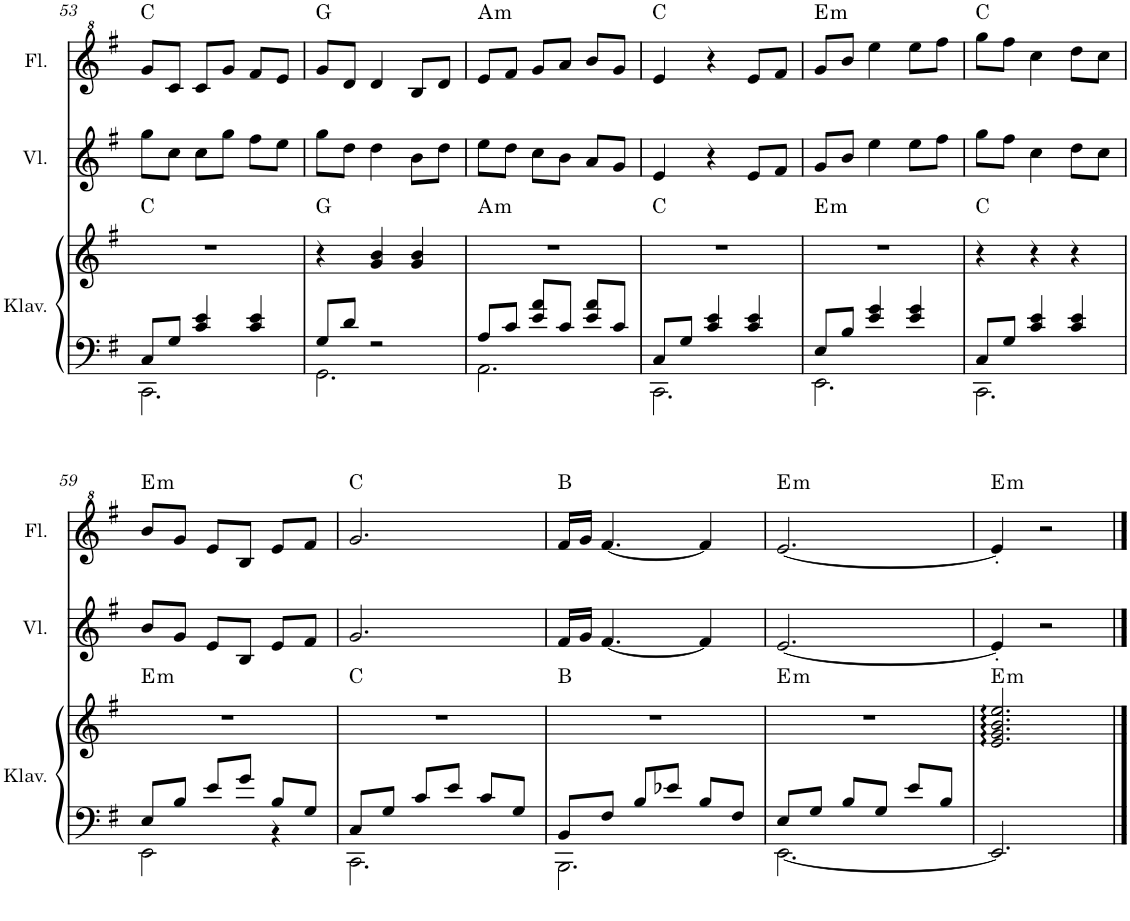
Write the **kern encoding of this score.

**kern	**kern	**harte	**kern	**kern	**harte
*part3	*part3	*part3	*part2	*part1	*part1
*staff4	*staff3	*	*staff2	*staff1	*
*I"Klavier	*	*	*I"Violine	*I"Flöte	*
*I'Klav.	*	*	*I'Vl.	*I'Fl.	*
!!LO:PB:g=z
*clefF4	*clefG2	*	*clefG2	*clefG^2	*
*k[f#]	*k[f#]	*	*k[f#]	*k[f#]	*
*M3/4	*M3/4	*	*M3/4	*M3/4	*
=53	=53	=53	=53	=53	=53
*^	*	*	*	*	*
8C/L	2.CC\	2.r	C:maj	8gg\L	8gg/L	C:maj
8G/J	.	.	.	8cc\J	8cc/J	.
4c/ 4e/	.	.	.	8cc\L	8cc/L	.
.	.	.	.	8gg\J	8gg/J	.
4c/ 4e/	.	.	.	8ff#\L	8ff#/L	.
.	.	.	.	8ee\J	8ee/J	.
=54	=54	=54	=54	=54	=54	=54
8G/L	2.GG\	4r	G:maj	8gg\L	8gg/L	G:maj
8d/J	.	.	.	8dd\J	8dd/J	.
2r	.	4g/ 4b/	.	4dd\	4dd/	.
.	.	4g/ 4b/	.	8b\L	8b/L	.
.	.	.	.	8dd\J	8dd/J	.
=55	=55	=55	=55	=55	=55	=55
!	!	!	!LO:H:kt=m	!	!	!LO:H:kt=m
8A/L	2.AA\	2.r	A:min	8ee\L	8ee/L	A:min
8c/J	.	.	.	8dd\J	8ff#/J	.
8e/ 8a/L	.	.	.	8cc\L	8gg/L	.
8c/J	.	.	.	8b\J	8aa/J	.
8e/ 8a/L	.	.	.	8a/L	8bb/L	.
8c/J	.	.	.	8g/J	8gg/J	.
=56	=56	=56	=56	=56	=56	=56
8C/L	2.CC\	2.r	C:maj	4e/	4ee/	C:maj
8G/J	.	.	.	.	.	.
4c/ 4e/	.	.	.	4r	4r	.
4c/ 4e/	.	.	.	8e/L	8ee/L	.
.	.	.	.	8f#/J	8ff#/J	.
=57	=57	=57	=57	=57	=57	=57
!	!	!	!LO:H:kt=m	!	!	!LO:H:kt=m
8E/L	2.EE\	2.r	E:min	8g/L	8gg/L	E:min
8B/J	.	.	.	8b/J	8bb/J	.
4e/ 4g/	.	.	.	4ee\	4eee\	.
4e/ 4g/	.	.	.	8ee\L	8eee\L	.
.	.	.	.	8ff#\J	8fff#\J	.
=58	=58	=58	=58	=58	=58	=58
8C/L	2.CC\	4r	C:maj	8gg\L	8ggg\L	C:maj
8G/J	.	.	.	8ff#\J	8fff#\J	.
4c/ 4e/	.	4r	.	4cc\	4ccc\	.
4c/ 4e/	.	4r	.	8dd\L	8ddd\L	.
.	.	.	.	8cc\J	8ccc\J	.
!!LO:LB:g=z
=59	=59	=59	=59	=59	=59	=59
!	!	!	!LO:H:kt=m	!	!	!LO:H:kt=m
8E/L	2EE\	2.r	E:min	8b/L	8bb/L	E:min
8B/J	.	.	.	8g/J	8gg/J	.
8e/L	.	.	.	8e/L	8ee/L	.
8g/J	.	.	.	8B/J	8b/J	.
8B/L	4r	.	.	8e/L	8ee/L	.
8G/J	.	.	.	8f#/J	8ff#/J	.
=60	=60	=60	=60	=60	=60	=60
8C/L	2.CC\	2.r	C:maj	2.g/	2.gg/	C:maj
8G/J	.	.	.	.	.	.
8c/L	.	.	.	.	.	.
8e/J	.	.	.	.	.	.
8c/L	.	.	.	.	.	.
8G/J	.	.	.	.	.	.
=61	=61	=61	=61	=61	=61	=61
8BB/L	2.BBB\	2.r	B:maj	16f#/LL	16ff#/LL	B:maj
.	.	.	.	16g/JJ	16gg/JJ	.
8F#/J	.	.	.	[4.f#/	[4.ff#/	.
8B/L	.	.	.	.	.	.
8e-X/J	.	.	.	.	.	.
8B/L	.	.	.	4f#/]	4ff#/]	.
8F#/J	.	.	.	.	.	.
=62	=62	=62	=62	=62	=62	=62
!	!	!	!LO:H:kt=m	!	!	!LO:H:kt=m
8E/L	[2.EE\	2.r	E:min	[2.e/	[2.ee/	E:min
8G/J	.	.	.	.	.	.
8B/L	.	.	.	.	.	.
8G/J	.	.	.	.	.	.
8e/L	.	.	.	.	.	.
8B/J	.	.	.	.	.	.
*v	*v	*	*	*	*	*
=63	=63	=63	=63	=63	=63
!	!	!LO:H:kt=m	!	!	!LO:H:kt=m
2.EE/]	2.e/: 2.g/: 2.b/: 2.ee/:	E:min	4e'/]	4ee'/]	E:min
.	.	.	2r	2r	.
==	==	==	==	==	==
*-	*-	*-	*-	*-	*-
